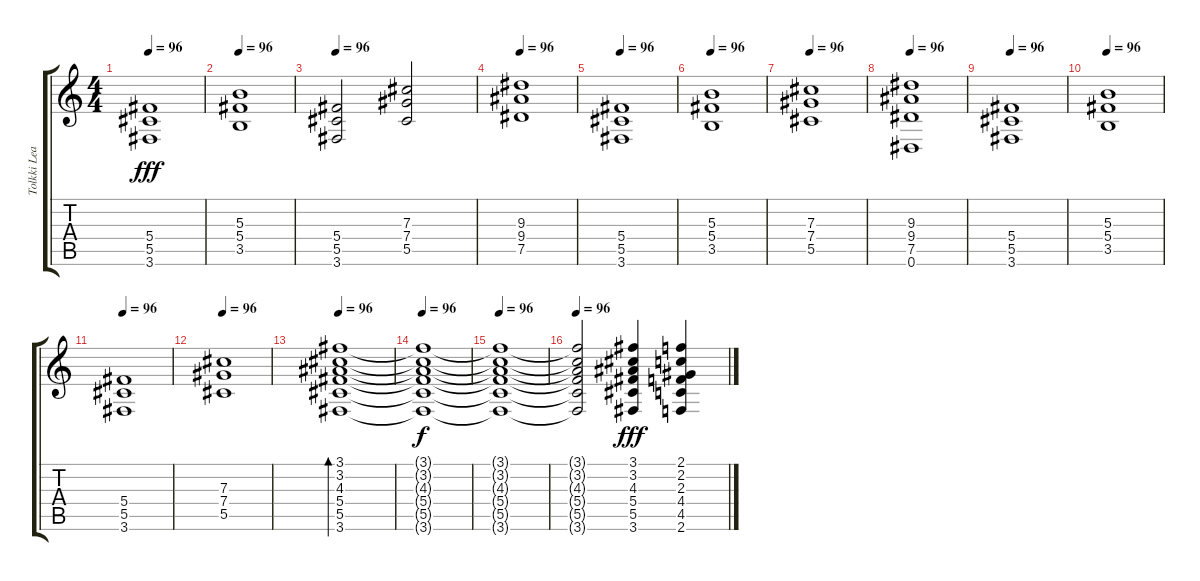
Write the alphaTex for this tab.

\track ("Tolkki Lead" "Tolkki Lea") {instrument overdrivenguitar}
\staff {score tabs}
\tuning (Eb4 Bb3 Gb3 Db3 Ab2 Eb2) {hide}
\ts (4 4)
\tempo 96
\clef g2
\ks c
(5.4 5.5 3.6).1{dy fff} |
\tempo 96
(5.3 5.4 3.5).1 |
\tempo 96
(5.4 5.5 3.6).2 (7.3 7.4 5.5).2 |
\tempo 96
(9.3 9.4 7.5).1 |
\tempo 96
(5.4 5.5 3.6).1 |
\tempo 96
(5.3 5.4 3.5).1 |
\tempo 96
(7.3 7.4 5.5).1 |
\tempo 96
(9.3 9.4 7.5 0.6).1 |
\tempo 96
(5.4 5.5 3.6).1 |
\tempo 96
(5.3 5.4 3.5).1 |
\tempo 96
(5.4 5.5 3.6).1 |
\tempo 96
(7.3 7.4 5.5).1 |
\tempo 96
(3.1 3.2 4.3 5.4 5.5 3.6).1{bd 240} |
\tempo 96
(3.1{t} 3.2{t} 4.3{t} 5.4{t} 5.5{t} 3.6{t}).1{dy f} |
\tempo 96
(3.1{t} 3.2{t} 4.3{t} 5.4{t} 5.5{t} 3.6{t}).1 |
\tempo 96
(3.1{t} 3.2{t} 4.3{t} 5.4{t} 5.5{t} 3.6{t}).2 (3.1 3.2 4.3 5.4 5.5 3.6).4{dy fff} (2.1 2.2 2.3 4.4 4.5 2.6).4
